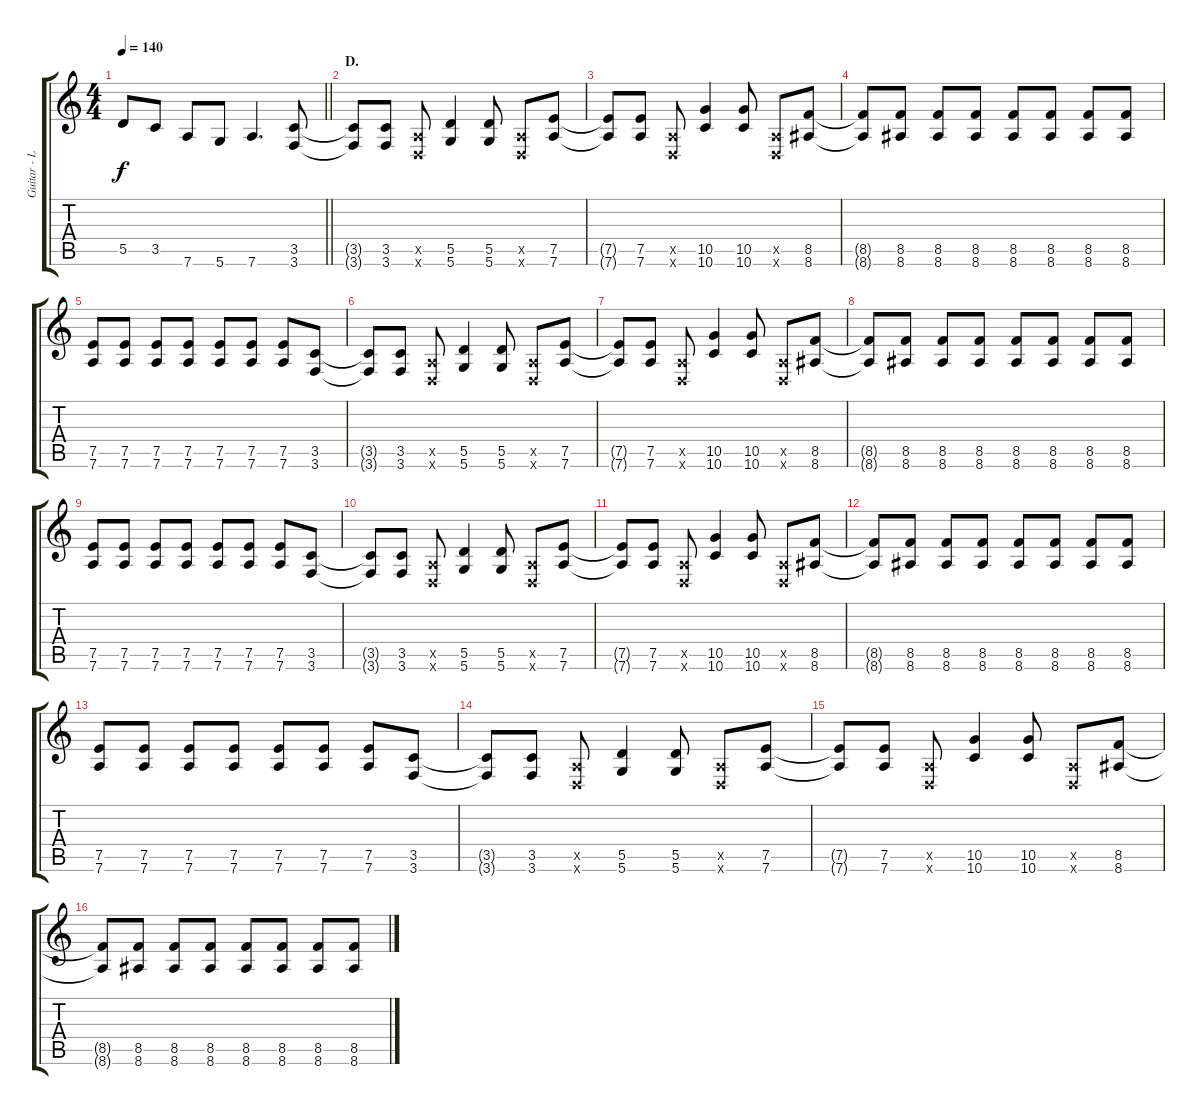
\track ("Guitar - Left" "Guitar - L") {instrument distortionguitar}
\staff {score tabs}
\tuning (E4 B3 G3 D3 A2 D2) {hide}
\ts (4 4)
\tempo 140
\clef g2
\barLineRight lightlight
\ks c
5.5{t}.8{dy f} 3.5.8 7.6.8 5.6.8 7.6.4{d} (3.5 3.6).8 |
\section ("" "D.")
(3.5{t} 3.6{t}).8 (3.5 3.6).8 (0.5{x} 0.6{x}).8 (5.5 5.6).4 (5.5 5.6).8 (0.5{x} 0.6{x}).8 (7.5 7.6).8 |
(7.5{t} 7.6{t}).8 (7.5 7.6).8 (0.5{x} 0.6{x}).8 (10.5 10.6).4 (10.5 10.6).8 (0.5{x} 0.6{x}).8 (8.5 8.6).8 |
(8.5{t} 8.6{t}).8 (8.5 8.6).8 (8.5 8.6).8 (8.5 8.6).8 (8.5 8.6).8 (8.5 8.6).8 (8.5 8.6).8 (8.5 8.6).8 |
(7.5 7.6).8 (7.5 7.6).8 (7.5 7.6).8 (7.5 7.6).8 (7.5 7.6).8 (7.5 7.6).8 (7.5 7.6).8 (3.5 3.6).8 |
(3.5{t} 3.6{t}).8 (3.5 3.6).8 (0.5{x} 0.6{x}).8 (5.5 5.6).4 (5.5 5.6).8 (0.5{x} 0.6{x}).8 (7.5 7.6).8 |
(7.5{t} 7.6{t}).8 (7.5 7.6).8 (0.5{x} 0.6{x}).8 (10.5 10.6).4 (10.5 10.6).8 (0.5{x} 0.6{x}).8 (8.5 8.6).8 |
(8.5{t} 8.6{t}).8 (8.5 8.6).8 (8.5 8.6).8 (8.5 8.6).8 (8.5 8.6).8 (8.5 8.6).8 (8.5 8.6).8 (8.5 8.6).8 |
(7.5 7.6).8 (7.5 7.6).8 (7.5 7.6).8 (7.5 7.6).8 (7.5 7.6).8 (7.5 7.6).8 (7.5 7.6).8 (3.5 3.6).8 |
(3.5{t} 3.6{t}).8 (3.5 3.6).8 (0.5{x} 0.6{x}).8 (5.5 5.6).4 (5.5 5.6).8 (0.5{x} 0.6{x}).8 (7.5 7.6).8 |
(7.5{t} 7.6{t}).8 (7.5 7.6).8 (0.5{x} 0.6{x}).8 (10.5 10.6).4 (10.5 10.6).8 (0.5{x} 0.6{x}).8 (8.5 8.6).8 |
(8.5{t} 8.6{t}).8 (8.5 8.6).8 (8.5 8.6).8 (8.5 8.6).8 (8.5 8.6).8 (8.5 8.6).8 (8.5 8.6).8 (8.5 8.6).8 |
(7.5 7.6).8 (7.5 7.6).8 (7.5 7.6).8 (7.5 7.6).8 (7.5 7.6).8 (7.5 7.6).8 (7.5 7.6).8 (3.5 3.6).8 |
(3.5{t} 3.6{t}).8 (3.5 3.6).8 (0.5{x} 0.6{x}).8 (5.5 5.6).4 (5.5 5.6).8 (0.5{x} 0.6{x}).8 (7.5 7.6).8 |
(7.5{t} 7.6{t}).8 (7.5 7.6).8 (0.5{x} 0.6{x}).8 (10.5 10.6).4 (10.5 10.6).8 (0.5{x} 0.6{x}).8 (8.5 8.6).8 |
(8.5{t} 8.6{t}).8 (8.5 8.6).8 (8.5 8.6).8 (8.5 8.6).8 (8.5 8.6).8 (8.5 8.6).8 (8.5 8.6).8 (8.5 8.6).8
